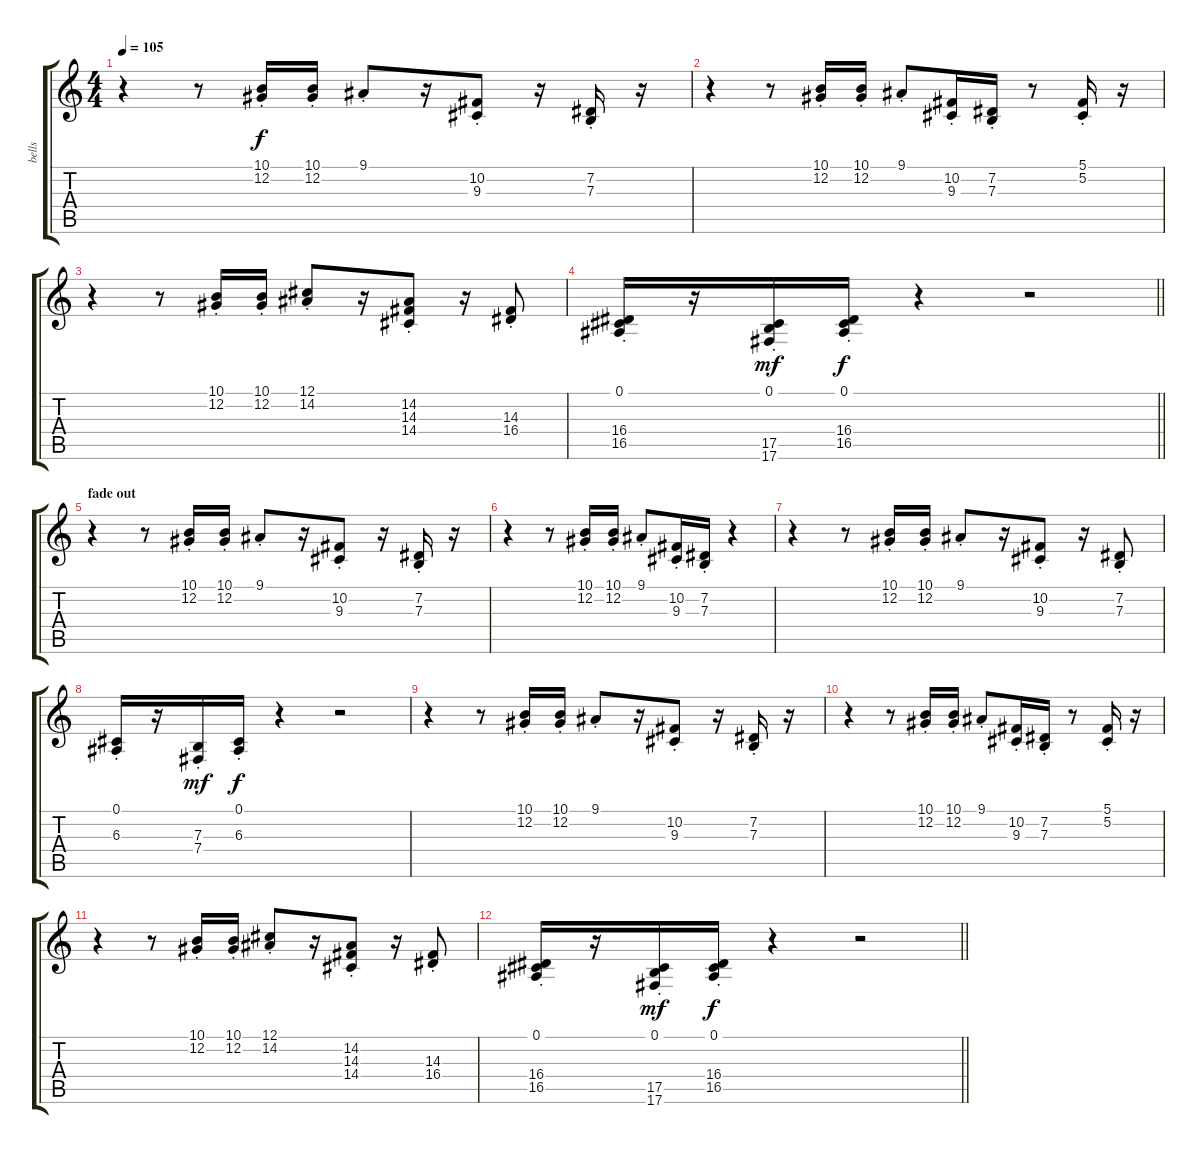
\track ("bells" "bells") {instrument agogo}
\staff {score tabs}
\tuning (Db4 Ab3 E3 B2 Gb2 Db2) {hide}
\ts (4 4)
\tempo 105
\clef g2
\ks c
r.4{dy f} r.8 (10.1{st} 12.2{st}).16 (10.1{st} 12.2{st}).16{balance 8} 9.1{st}.8{balance 10} r.16 (10.2{st} 9.3{st}).8{balance 6} r.16 (7.2{st} 7.3{st}).16{balance 10} r.16 |
r.4 r.8 (10.1{st} 12.2{st}).16{balance 4} (10.1{st} 12.2{st}).16{balance 8} 9.1{st}.8{balance 10} (10.2{st} 9.3{st}).16{balance 6} (7.2{st} 7.3{st}).16{balance 4} r.8 (5.1{st} 5.2{st}).16{balance 11} r.16 |
r.4 r.8 (10.1{st} 12.2{st}).16{balance 4} (10.1{st} 12.2{st}).16{balance 8} (12.1{st} 14.2{st}).8{balance 12} r.16 (14.2{st} 14.3{st} 14.4{st}).8{balance 4} r.16 (14.3{st} 16.4{st}).8{balance 11} |
\barLineRight lightlight
(0.1{st} 16.4{st} 16.5{st}).16{balance 4} r.16 (0.1{st} 17.5{st} 17.6{st}).16{dy mf balance 8} (0.1{st} 16.4{st} 16.5{st}).16{dy f balance 12} r.4{balance 4} r.2 |
\section ("" "fade out")
r.4 r.8 (10.1{st} 12.2{st}).16 (10.1{st} 12.2{st}).16{balance 8} 9.1{st}.8{balance 10} r.16 (10.2{st} 9.3{st}).8{balance 6} r.16 (7.2{st} 7.3{st}).16{balance 10} r.16 |
r.4 r.8 (10.1{st} 12.2{st}).16{balance 4} (10.1{st} 12.2{st}).16{balance 8} 9.1{st}.8{balance 10} (10.2{st} 9.3{st}).16{balance 6} (7.2{st} 7.3{st}).16{balance 4} r.4 |
r.4 r.8 (10.1{st} 12.2{st}).16{balance 4} (10.1{st} 12.2{st}).16{balance 8} 9.1{st}.8{balance 12} r.16 (10.2{st} 9.3{st}).8{balance 4} r.16 (7.2{st} 7.3{st}).8{balance 11} |
(0.1{st} 6.3{st}).16{balance 4} r.16 (7.3{st} 7.4{st}).16{dy mf balance 8} (0.1{st} 6.3{st}).16{dy f balance 12} r.4{balance 4} r.2 |
r.4 r.8 (10.1{st} 12.2{st}).16 (10.1{st} 12.2{st}).16{balance 8} 9.1{st}.8{balance 10} r.16 (10.2{st} 9.3{st}).8{balance 6} r.16 (7.2{st} 7.3{st}).16{balance 10} r.16 |
r.4 r.8 (10.1{st} 12.2{st}).16{balance 4} (10.1{st} 12.2{st}).16{balance 8} 9.1{st}.8{balance 10} (10.2{st} 9.3{st}).16{balance 6} (7.2{st} 7.3{st}).16{balance 4} r.8 (5.1{st} 5.2{st}).16{balance 11} r.16 |
r.4 r.8 (10.1{st} 12.2{st}).16{balance 4} (10.1{st} 12.2{st}).16{balance 8} (12.1{st} 14.2{st}).8{balance 12} r.16 (14.2{st} 14.3{st} 14.4{st}).8{balance 4} r.16 (14.3{st} 16.4{st}).8{balance 11} |
\barLineRight lightlight
(0.1{st} 16.4{st} 16.5{st}).16{balance 4} r.16 (0.1{st} 17.5{st} 17.6{st}).16{dy mf balance 8} (0.1{st} 16.4{st} 16.5{st}).16{dy f balance 12} r.4{balance 4} r.2
